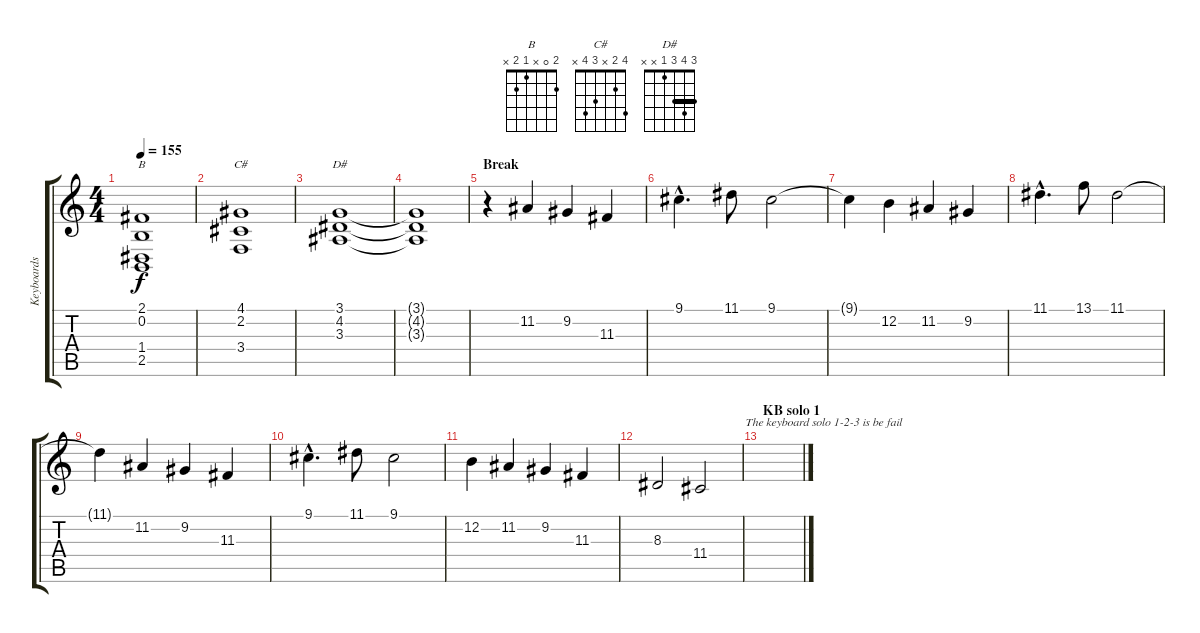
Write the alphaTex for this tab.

\track ("Keyboards" "Keyboards") {instrument lead1square}
\staff {score tabs}
\tuning (E4 B3 G3 D3 A2 E2) {hide}
\chord ("B" 2 0 x 1 2 x)
\chord ("C#" 4 2 x 3 4 x)
\chord ("D#" 3 4 3 1 x x) {barre 3}
\ts (4 4)
\tempo 155
\clef g2
\ks c
(2.1 0.2 1.4 2.5).1{ch "B" dy f} |
(4.1 2.2 3.4).1{ch "C#"} |
(3.1 4.2 3.3).1{ch "D#"} |
(3.1{t} 4.2{t} 3.3{t}).1 |
\section ("" "Break")
r.4{instrument lead1square} 11.2.4 9.2.4 11.3.4 |
9.1{hac}.4{d} 11.1.8 9.1.2 |
9.1{t}.4 12.2.4 11.2.4 9.2.4 |
11.1{hac}.4{d} 13.1.8 11.1.2 |
11.1{t}.4 11.2.4 9.2.4 11.3.4 |
9.1{hac}.4{d} 11.1.8 9.1.2 |
12.2.4 11.2.4 9.2.4 11.3.4 |
8.3.2 11.4.2{txt "               The keyboard solo 1-2-3 is be fail"} |
\section ("" "KB solo 1")
